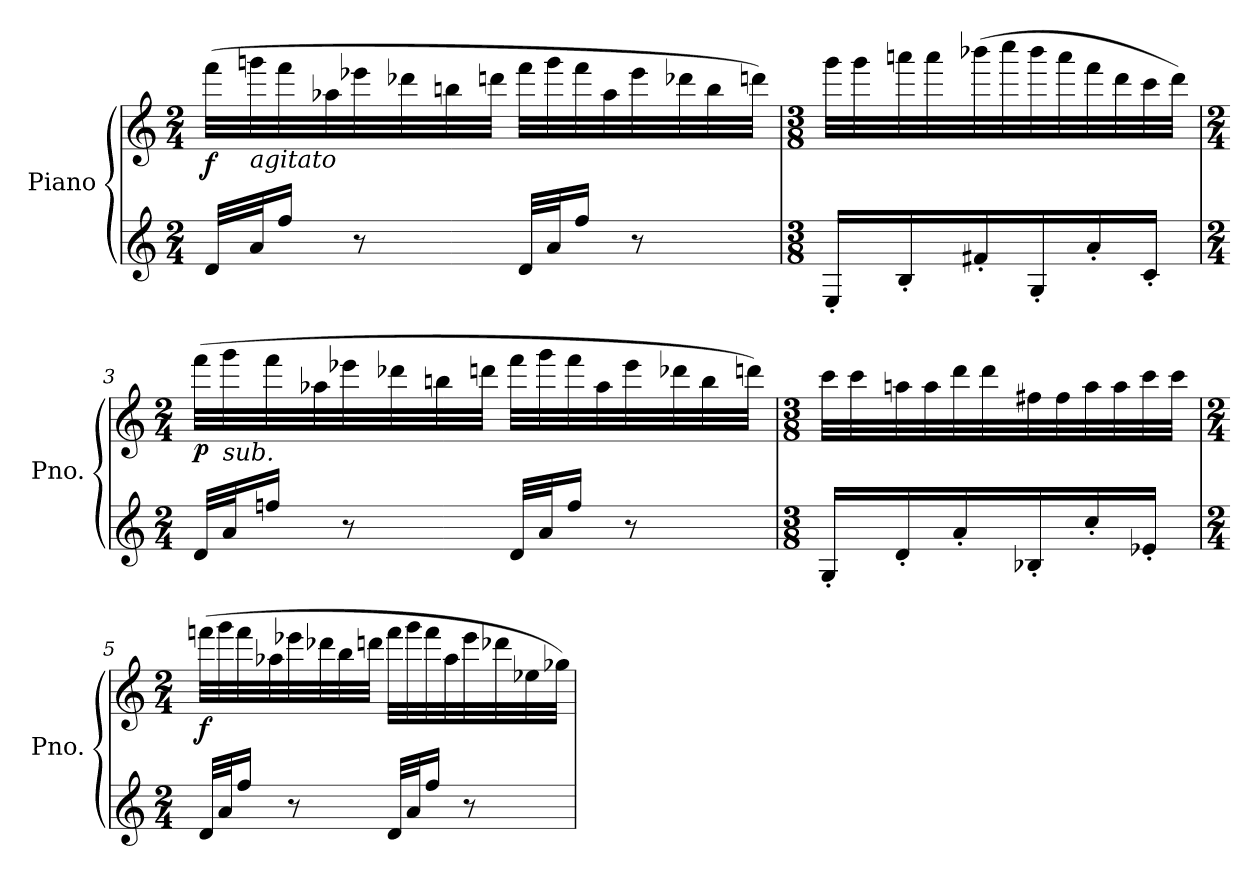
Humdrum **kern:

**kern	**kern	**dynam
*part1	*part1	*part1
*staff2	*staff1	*staff1/2
*I"Piano	*	*
*I'Pno.	*	*
*clefG2	*clefG2	*
*k[]	*k[]	*
*M2/4	*M2/4	*
*MM76	*MM76	*
=1	=1	=1
!	!	!LO:DY:b
32d/LLL	(>32fff\LLL	f
!	!LO:TX:b:i:t=agitato	!
32a/J	32gggn\	.
16ff/JJ	32fff\	.
.	32aa-X\	.
8r	32eee-X\	.
.	32ddd-X\	.
.	32bbn\	.
.	32dddn\JJJ	.
32d/LLL	32fff\LLL	.
32a/J	32ggg\	.
16ff/JJ	32fff\	.
.	32aa-\	.
8r	32eee-\	.
.	32ddd-X\	.
.	32bb\	.
.	32dddn\JJJ)	.
=2	=2	=2
*M3/8	*M3/8	*
16E'/LL	32ggg\LLL	.
.	32ggg\	.
16B'/	32aaan\	.
.	32aaa\	.
16f#X'/	(>32bbb-X\	.
.	32cccc\	.
16G'/	32bbb-\	.
.	32aaa\	.
16a'/	32fff\	.
.	32ddd\	.
16c'/JJ	32ccc\	.
.	32ddd\JJJ)	.
!!LO:LB:g=z
=3	=3	=3
*M2/4	*M2/4	*
!	!	!LO:DY:b
32d/LLL	(>32fff\LLL	p
!	!LO:TX:b:i:t=sub.	!
32a/J	32ggg\	.
16ffn/JJ	32fff\	.
.	32aa-X\	.
8r	32eee-X\	.
.	32ddd-X\	.
.	32bbn\	.
.	32dddn\JJJ	.
32d/LLL	32fff\LLL	.
32a/J	32ggg\	.
16ff/JJ	32fff\	.
.	32aa-\	.
8r	32eee-\	.
.	32ddd-X\	.
.	32bb\	.
.	32dddn\JJJ)	.
=4	=4	=4
*M3/8	*M3/8	*
16G'/LL	32ccc\LLL	.
.	32ccc\	.
16d'/	32aan\	.
.	32aa\	.
16a'/	32ddd\	.
.	32ddd\	.
16B-X'/	32ff#X\	.
.	32ff#\	.
16cc'/	32aa\	.
.	32aa\	.
16e-X'/JJ	32ccc\	.
.	32ccc\JJJ	.
!!LO:LB:g=z
=5	=5	=5
*M2/4	*M2/4	*
!	!	!LO:DY:b
32d/LLL	(>32fffn\LLL	f
32a/J	32ggg\	.
16ff/JJ	32fff\	.
.	32aa-X\	.
8r	32eee-X\	.
.	32ddd-X\	.
.	32bb\	.
.	32dddn\JJJ	.
32d/LLL	32fff\LLL	.
32a/J	32ggg\	.
16ff/JJ	32fff\	.
.	32aa-\	.
8r	32eee-\	.
.	32ddd-X\	.
.	32ee-X\	.
.	32gg-X\JJJ)	.
=	=	=
*-	*-	*-
